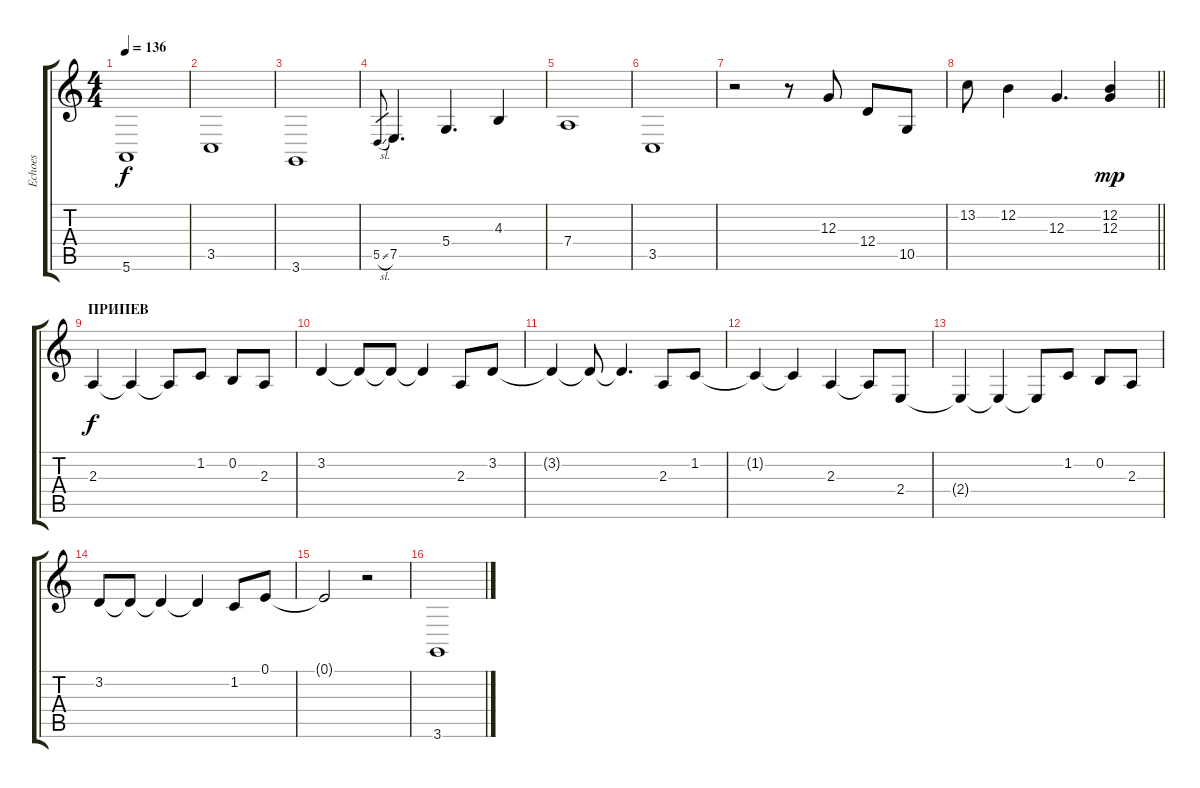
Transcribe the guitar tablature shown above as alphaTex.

\track ("Echoes" "Echoes") {instrument fx7echoes}
\staff {score tabs}
\tuning (E4 B3 G3 D3 A2 E2) {hide}
\ts (4 4)
\tempo 136
\clef g2
\ks c
5.6.1{dy f} |
3.5.1 |
3.6.1 |
5.5{sl}.8{gr} 7.5.4{d} 5.4.4{d} 4.3.4 |
7.4.1 |
3.5.1 |
r.2 r.8 12.3.8 12.4.8 10.5.8 |
\barLineRight lightlight
13.2.8 12.2.4 12.3.4{d} (12.2 12.3).4{dy mp} |
\section ("" "ПРИПЕВ")
2.3.4{dy f} 2.3{t}.4 2.3{t}.8 1.2.8 0.2.8 2.3.8 |
3.2.4 3.2{t}.8 3.2{t}.8 3.2{t}.4 2.3.8 3.2.8 |
3.2{t}.4 3.2{t}.8 3.2{t}.4{d} 2.3.8 1.2.8 |
1.2{t}.4 1.2{t}.4 2.3.4 2.3{t}.8 2.4.8 |
2.4{t}.4 2.4{t}.4 2.4{t}.8 1.2.8 0.2.8 2.3.8 |
3.2.8 3.2{t}.8 3.2{t}.4 3.2{t}.4 1.2.8 0.1.8 |
0.1{t}.2 r.2 |
3.6.1
